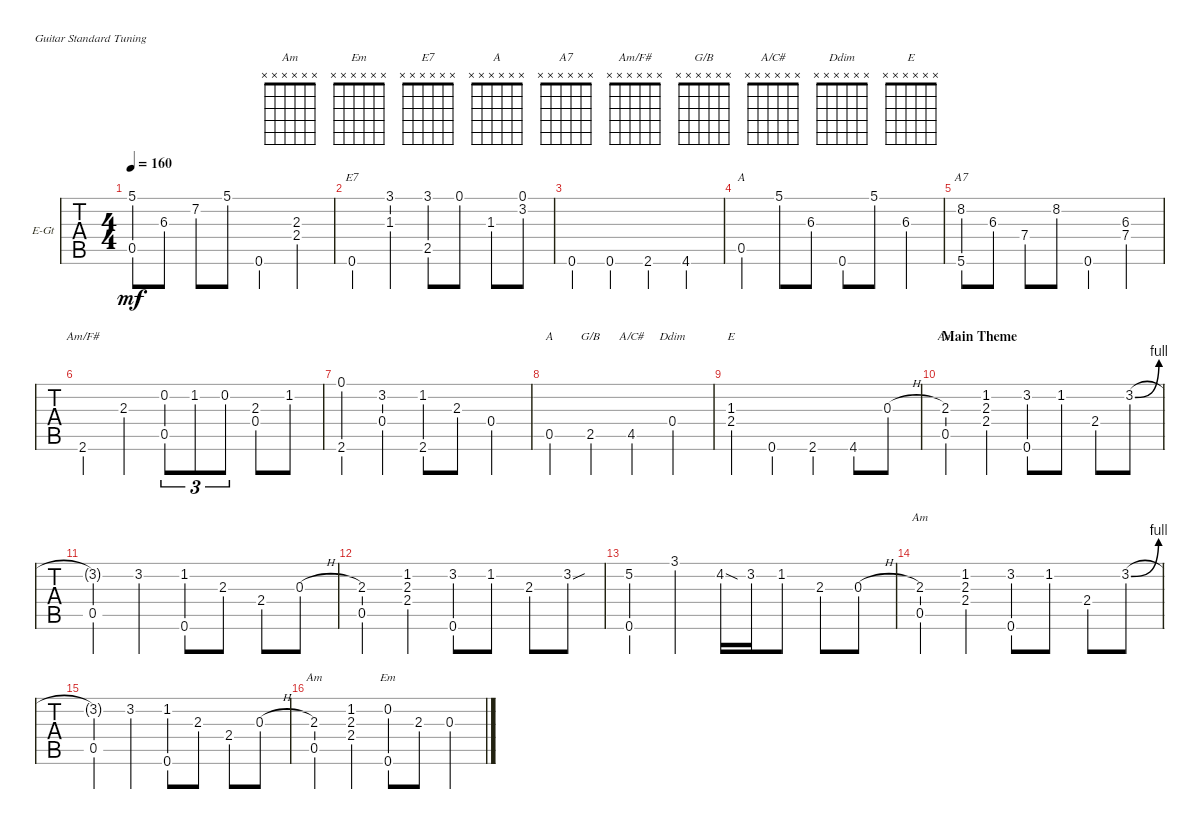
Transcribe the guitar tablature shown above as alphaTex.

\defaultSystemsLayout 4
\bracketExtendMode groupsimilarinstruments
\firstSystemTrackNameOrientation horizontal
\otherSystemsTrackNameOrientation horizontal
\track ("Electric Guitar" "E-Gt") {instrument acousticguitarnylon}
\staff {tabs}
\tuning (E4 B3 G3 D3 A2 E2)
\chord ("Am" x x x x x x)
\chord ("Em" x x x x x x)
\chord ("E7" x x x x x x)
\chord ("A" x x x x x x)
\chord ("A7" x x x x x x)
\chord ("Am/F#" x x x x x x)
\chord ("G/B" x x x x x x)
\chord ("A/C#" x x x x x x)
\chord ("Ddim" x x x x x x)
\chord ("E" x x x x x x)
\ts (4 4)
\tempo 160
\clef g2
\ks aminor
(0.5 5.1).8{dy mf} 6.3.8 7.2.8 5.1.8 0.6.4 (2.4 2.3).4 |
0.6.4{ch "E7"} (1.3 3.1).4 (3.1 2.5).8 0.1.8 1.3.8 (3.2 0.1).8 |
0.6.4 0.6.4 2.6.4 4.6.4 |
0.5.4{ch "A"} 5.1.8 6.3.8 0.6.8 5.1.8 6.3.4 |
(5.6 8.2).8{ch "A7"} 6.3.8 7.4.8 8.2.8 0.6.4 (7.4 6.3).4 |
2.6.4{ch "Am/F#"} 2.3.4 (0.2 0.5).8{tu (3 2)} 1.2.8{tu (3 2)} 0.2.8{tu (3 2)} (2.3 0.4).8 1.2.8 |
(2.6 0.1).4 (3.2 0.4).4 (1.2 2.6).8 2.3.8 0.4.4 |
0.5.4{ch "A"} 2.5.4{ch "G/B"} 4.5.4{ch "A/C#"} 0.4.4{ch "Ddim"} |
(2.4 1.3).4{ch "E"} 0.6.4 2.6.4 4.6.8 0.3{h}.8 |
\section ("" "Main Theme")
(2.3 0.5).4{ch "Am"} (2.3 2.4 1.2).4 (3.2 0.6).8 1.2.8 2.4.8 3.2{be (bend 0 0 15 4)}.8 |
(3.2{t} 0.5).4 3.2.4 (1.2 0.6).8 2.3.8 2.4.8 0.3{h}.8 |
(0.5 2.3).4 (2.3 1.2 2.4).4 (0.6 3.2).8 1.2.8 2.3.8 3.2{sou}.8 |
(5.2 0.6).4 3.1.4 4.2{sod}.16 3.2.16 1.2.8 2.3.8 0.3{h}.8 |
(0.5 2.3).4{ch "Am"} (2.3 2.4 1.2).4 (0.6 3.2).8 1.2.8 2.4.8 3.2{be (bend 0 0 15 4)}.8 |
(0.5 3.2{t}).4 3.2.4 (0.6 1.2).8 2.3.8 2.4.8 0.3{h}.8 |
(2.3 0.5).4{ch "Am"} (2.4 2.3 1.2).4 (0.2 0.6).8{ch "Em"} 2.3.8 0.3.4
